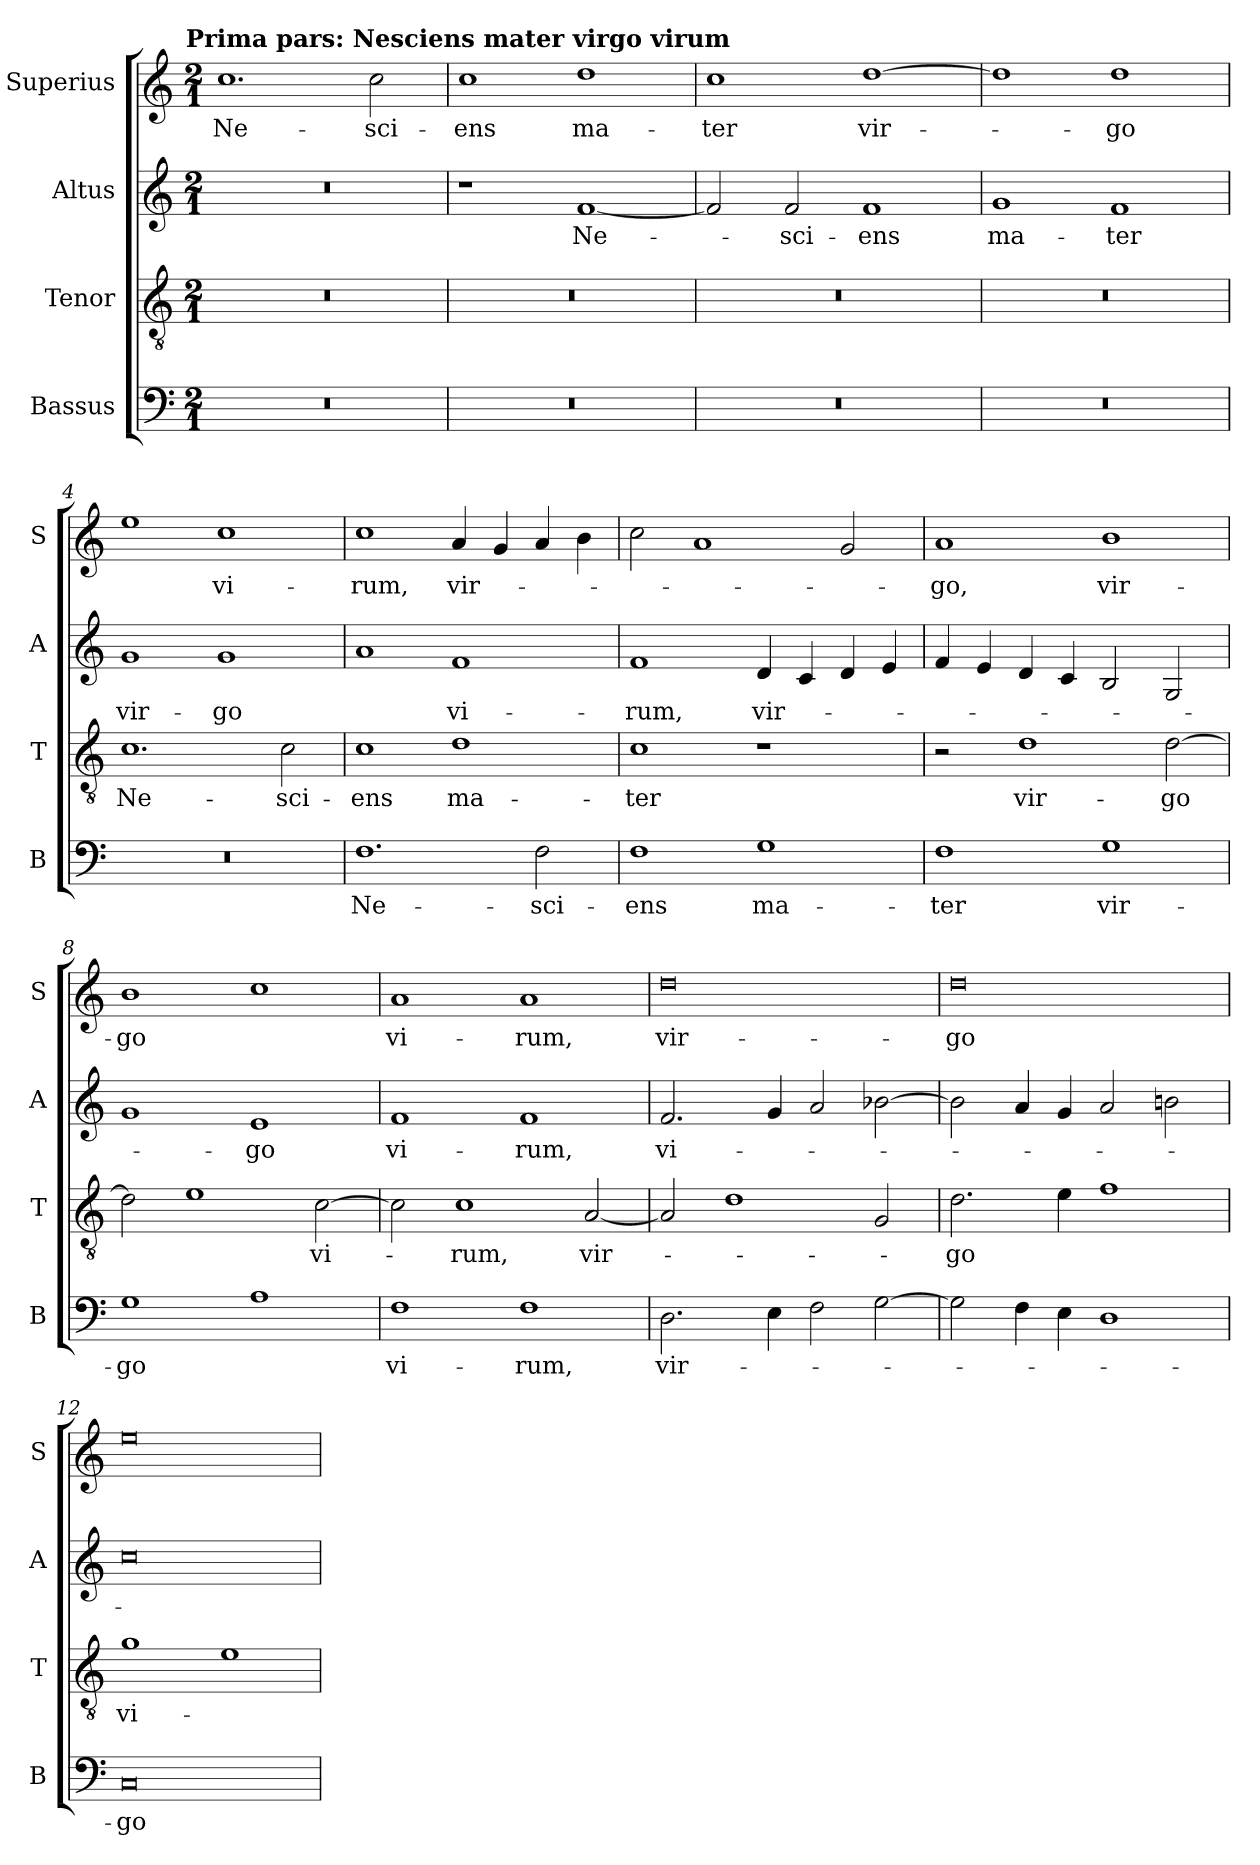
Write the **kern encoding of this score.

**kern	**text	**kern	**text	**kern	**text	**kern	**text
*part4	*part4	*part3	*part3	*part2	*part2	*part1	*part1
*staff4	*staff4	*staff3	*staff3	*staff2	*staff2	*staff1	*staff1
*I"Bassus	*	*I"Tenor	*	*I"Altus	*	*I"Superius	*
*I'B	*	*I'T	*	*I'A	*	*I'S	*
*clefF4	*	*clefGv2	*	*clefG2	*	*clefG2	*
*k[]	*	*k[]	*	*k[]	*	*k[]	*
!!LO:TX:omd:t=Prima pars&colon; Nesciens mater virgo virum
*M2/1	*	*M2/1	*	*M2/1	*	*M2/1	*
=	=	=	=	=	=	=	=
0r	.	0r	.	0r	.	1.cc	Ne-
.	.	.	.	.	.	2cc	-sci-
=1	=1	=1	=1	=1	=1	=1	=1
0r	.	0r	.	1r	.	1cc	-ens
.	.	.	.	[1f	Ne-	1dd	ma-
=2	=2	=2	=2	=2	=2	=2	=2
0r	.	0r	.	2f]	.	1cc	-ter
.	.	.	.	2f	-sci-	.	.
.	.	.	.	1f	-ens	[1dd	vir-
=3	=3	=3	=3	=3	=3	=3	=3
0r	.	0r	.	1g	ma-	1dd]	.
.	.	.	.	1f	-ter	1dd	-go
=4	=4	=4	=4	=4	=4	=4	=4
0r	.	1.c	Ne-	1g	vir-	1ee	.
.	.	.	.	1g	-go	1cc	vi-
.	.	2c	-sci-	.	.	.	.
=5	=5	=5	=5	=5	=5	=5	=5
1.F	Ne-	1c	-ens	1a	.	1cc	-rum,
.	.	1d	ma-	1f	vi-	4a	vir-
.	.	.	.	.	.	4g	.
2F	-sci-	.	.	.	.	4a	.
.	.	.	.	.	.	4b	.
=6	=6	=6	=6	=6	=6	=6	=6
1F	-ens	1c	-ter	1f	-rum,	2cc	.
.	.	.	.	.	.	1a	.
1G	ma-	1r	.	4d	vir-	.	.
.	.	.	.	4c	.	.	.
.	.	.	.	4d	.	2g	.
.	.	.	.	4e	.	.	.
=7	=7	=7	=7	=7	=7	=7	=7
1F	-ter	2r	.	4f	.	1a	-go,
.	.	.	.	4e	.	.	.
.	.	1d	vir-	4d	.	.	.
.	.	.	.	4c	.	.	.
1G	vir-	.	.	2B	.	1b	vir-
.	.	[2d	-go	2G	.	.	.
=8	=8	=8	=8	=8	=8	=8	=8
1G	-go	2d]	.	1g	.	1b	-go
.	.	1e	.	.	.	.	.
1A	.	.	.	1e	-go	1cc	.
.	.	[2c	vi-	.	.	.	.
=9	=9	=9	=9	=9	=9	=9	=9
1F	vi-	2c]	.	1f	vi-	1a	vi-
.	.	1c	-rum,	.	.	.	.
1F	-rum,	.	.	1f	-rum,	1a	-rum,
.	.	[2A	vir-	.	.	.	.
=10	=10	=10	=10	=10	=10	=10	=10
2.D	vir-	2A]	.	2.f	vi-	0dd	vir-
.	.	1d	.	.	.	.	.
4E	.	.	.	4g	.	.	.
2F	.	.	.	2a	.	.	.
[2G	.	2G	.	[2b-X	.	.	.
=11	=11	=11	=11	=11	=11	=11	=11
2G]	.	2.d	-go	2b-]	.	0dd	-go
4F	.	.	.	4a	.	.	.
4E	.	4e	.	4g	.	.	.
1D	.	1f	.	2a	.	.	.
.	.	.	.	2bn	.	.	.
=12	=12	=12	=12	=12	=12	=12	=12
0C	-go	1g	vi-	0cc	.	0ee	.
.	.	1e	.	.	.	.	.
=	=	=	=	=	=	=	=
*-	*-	*-	*-	*-	*-	*-	*-
